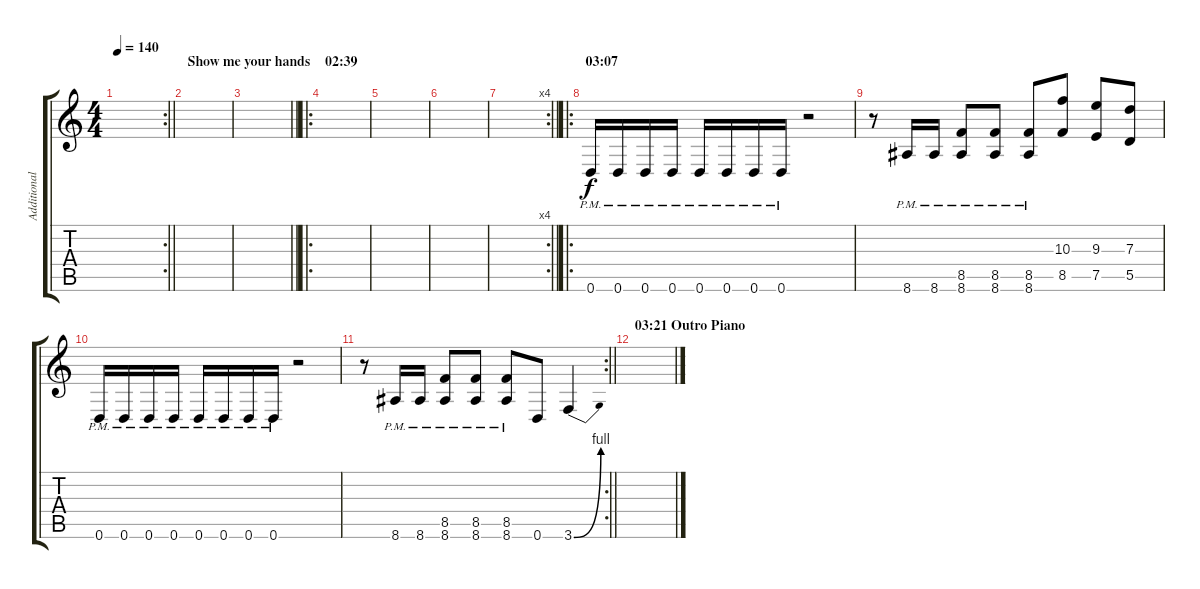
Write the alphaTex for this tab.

\track ("Additional Guitar 2" "Additional") {instrument overdrivenguitar}
\staff {score tabs}
\tuning (E4 B3 G3 D3 A2 D2) {hide}
\rc 2
\ts (4 4)
\tempo 140
\clef g2
\barLineRight lightlight
\ks c
|
\section ("" "Show me your hands")
|
\barLineRight lightlight
|
\ro
\section ("" "02:39")
|
|
|
\rc 4
\barLineRight lightlight
|
\ro
\section ("" "03:07")
0.6{pm}.16 0.6{pm}.16 0.6{pm}.16 0.6{pm}.16 0.6{pm}.16 0.6{pm}.16 0.6{pm}.16 0.6{pm}.16 r.2 |
r.8 8.6{pm}.16 8.6{pm}.16 (8.5{pm} 8.6{pm}).8 (8.5{pm} 8.6{pm}).8 (8.5{pm} 8.6{pm}).8 (10.3 8.5).8 (9.3 7.5).8 (7.3 5.5).8 |
0.6{pm}.16 0.6{pm}.16 0.6{pm}.16 0.6{pm}.16 0.6{pm}.16 0.6{pm}.16 0.6{pm}.16 0.6{pm}.16 r.2 |
\rc 2
\barLineRight lightlight
r.8 8.6{pm}.16 8.6{pm}.16 (8.5{pm} 8.6{pm}).8 (8.5{pm} 8.6{pm}).8 (8.5{pm} 8.6{pm}).8 0.6.8 3.6{be (bend 0 0 60 4)}.4 |
\section ("" "03:21 Outro Piano")
